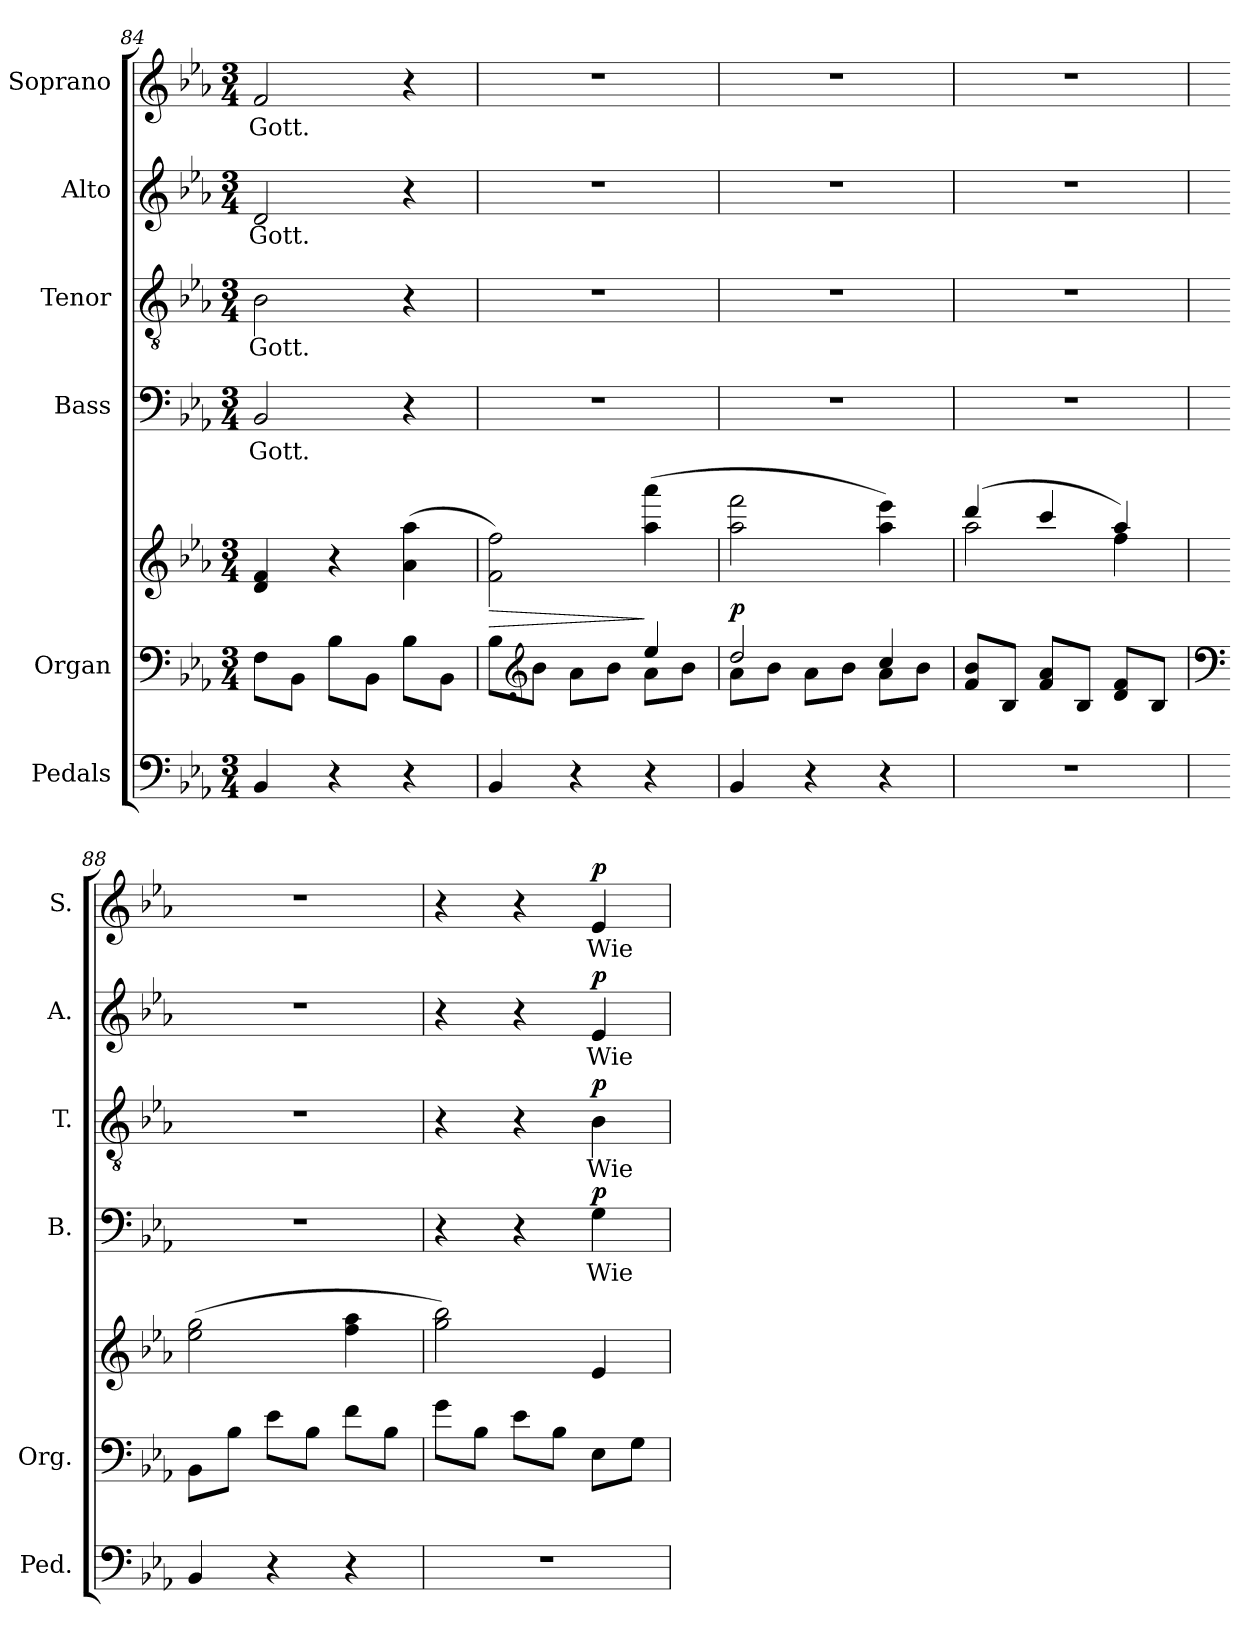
**kern	**kern	**kern	**dynam	**kern	**text	**dynam	**kern	**text	**dynam	**kern	**text	**dynam	**kern	**text	**dynam
*part6	*part5	*part5	*part5	*part4	*part4	*part4	*part3	*part3	*part3	*part2	*part2	*part2	*part1	*part1	*part1
*staff7	*staff6	*staff5	*staff5/6	*staff4	*staff4	*staff4	*staff3	*staff3	*staff3	*staff2	*staff2	*staff2	*staff1	*staff1	*staff1
*I"Pedals	*I"Organ	*	*	*I"Bass	*	*	*I"Tenor	*	*	*I"Alto	*	*	*I"Soprano	*	*
*I'Ped.	*I'Org.	*	*	*I'B.	*	*	*I'T.	*	*	*I'A.	*	*	*I'S.	*	*
*clefF4	*clefF4	*clefG2	*	*clefF4	*	*	*clefGv2	*	*	*clefG2	*	*	*clefG2	*	*
*	*	*	*	*	*	*	*ITrd7c12	*	*	*	*	*	*	*	*
*k[b-e-a-]	*k[b-e-a-]	*k[b-e-a-]	*	*k[b-e-a-]	*	*	*k[b-e-a-]	*	*	*k[b-e-a-]	*	*	*k[b-e-a-]	*	*
*E-:	*E-:	*E-:	*	*E-:	*	*	*E-:	*	*	*E-:	*	*	*E-:	*	*
*M3/4	*M3/4	*M3/4	*	*M3/4	*	*	*M3/4	*	*	*M3/4	*	*	*M3/4	*	*
=84	=84	=84	=84	=84	=84	=84	=84	=84	=84	=84	=84	=84	=84	=84	=84
!	!	!	!	!	!LO:LY:b:color=#000000	!	!	!	!	!	!	!	!	!	!
!	!	!	!	!	!	!	!	!LO:LY:b:color=#000000	!	!	!	!	!	!	!
!	!	!	!	!	!	!	!	!	!	!	!LO:LY:b:color=#000000	!	!	!	!
!	!	!	!	!	!	!	!	!	!	!	!	!	!	!LO:LY:b:color=#000000	!
4BB-i/	8Fi\L	4di/ 4fi	.	2BB-i/	Gott.	.	2BB-i\	Gott.	.	2di/	Gott.	.	2fi/	Gott.	.
.	8BB-i\J	.	.	.	.	.	.	.	.	.	.	.	.	.	.
4r	8B-i\L	4r	.	.	.	.	.	.	.	.	.	.	.	.	.
.	8BB-i\J	.	.	.	.	.	.	.	.	.	.	.	.	.	.
4r	8B-i\L	(4a-i\ 4aa-i	.	4r	.	.	4r	.	.	4r	.	.	4r	.	.
.	8BB-i\J	.	.	.	.	.	.	.	.	.	.	.	.	.	.
=85	=85	=85	=85	=85	=85	=85	=85	=85	=85	=85	=85	=85	=85	=85	=85
*	*^	*	*	*	*	*	*	*	*	*	*	*	*	*	*
!	!	!	!	!LO:HP:b	!LO:N:vis=1	!	!	!LO:N:vis=1	!	!	!LO:N:vis=1	!	!	!LO:N:vis=1	!	!
4BB-i/	2ryy	8B-i\L	2fi\ 2ffi)	>	2.r	.	.	2.r	.	.	2.r	.	.	2.r	.	.
*	*clefG2	*	*	*	*	*	*	*	*	*	*	*	*	*	*	*
.	.	8b-i\J	.	.	.	.	.	.	.	.	.	.	.	.	.	.
4r	.	8a-i\L	.	.	.	.	.	.	.	.	.	.	.	.	.	.
.	.	8b-i\J	.	.	.	.	.	.	.	.	.	.	.	.	.	.
4r	4ee-i/	8a-i\L	(4aa-i\ 4aaa-i	]	.	.	.	.	.	.	.	.	.	.	.	.
.	.	8b-i\J	.	.	.	.	.	.	.	.	.	.	.	.	.	.
=86	=86	=86	=86	=86	=86	=86	=86	=86	=86	=86	=86	=86	=86	=86	=86	=86
!	!	!	!	!	!LO:N:vis=1	!	!	!LO:N:vis=1	!	!	!LO:N:vis=1	!	!	!LO:N:vis=1	!	!
4BB-i/	2ddi/	8a-i\L	2aa-i\ 2fffi	p	2.r	.	.	2.r	.	.	2.r	.	.	2.r	.	.
.	.	8b-i\J	.	.	.	.	.	.	.	.	.	.	.	.	.	.
4r	.	8a-i\L	.	.	.	.	.	.	.	.	.	.	.	.	.	.
.	.	8b-i\J	.	.	.	.	.	.	.	.	.	.	.	.	.	.
4r	4cci/	8a-i\L	4aa-i\ 4eee-i)	.	.	.	.	.	.	.	.	.	.	.	.	.
.	.	8b-i\J	.	.	.	.	.	.	.	.	.	.	.	.	.	.
!!LO:PB:g=z
=87	=87	=87	=87	=87	=87	=87	=87	=87	=87	=87	=87	=87	=87	=87	=87	=87
!LO:N:vis=1	!	!	!	!	!LO:N:vis=1	!	!	!LO:N:vis=1	!	!	!LO:N:vis=1	!	!	!LO:N:vis=1	!	!
*	*v	*v	*^	*	*	*	*	*	*	*	*	*	*	*	*	*
2.r	8fi/ 8b-i/L	(4dddi/	2aa-i\	.	2.r	.	.	2.r	.	.	2.r	.	.	2.r	.	.
.	8B-i/J	.	.	.	.	.	.	.	.	.	.	.	.	.	.	.
.	8fi/ 8a-i/L	4ccci/	.	.	.	.	.	.	.	.	.	.	.	.	.	.
.	8B-i/J	.	.	.	.	.	.	.	.	.	.	.	.	.	.	.
.	8di/ 8fi/L	4aa-i/)	4ffi\	.	.	.	.	.	.	.	.	.	.	.	.	.
.	8B-i/J	.	.	.	.	.	.	.	.	.	.	.	.	.	.	.
*	*	*v	*v	*	*	*	*	*	*	*	*	*	*	*	*	*
=88	=88	=88	=88	=88	=88	=88	=88	=88	=88	=88	=88	=88	=88	=88	=88
*	*clefF4	*	*	*	*	*	*	*	*	*	*	*	*	*	*
!	!	!	!	!LO:N:vis=1	!	!	!LO:N:vis=1	!	!	!LO:N:vis=1	!	!	!LO:N:vis=1	!	!
4BB-i/	8BB-i\L	(2ee-i\ 2ggi	.	2.r	.	.	2.r	.	.	2.r	.	.	2.r	.	.
.	8B-i\J	.	.	.	.	.	.	.	.	.	.	.	.	.	.
4r	8e-i\L	.	.	.	.	.	.	.	.	.	.	.	.	.	.
.	8B-i\J	.	.	.	.	.	.	.	.	.	.	.	.	.	.
4r	8fi\L	4ffi\ 4aa-i	.	.	.	.	.	.	.	.	.	.	.	.	.
.	8B-i\J	.	.	.	.	.	.	.	.	.	.	.	.	.	.
=89	=89	=89	=89	=89	=89	=89	=89	=89	=89	=89	=89	=89	=89	=89	=89
!LO:N:vis=1	!	!	!	!	!	!	!	!	!	!	!	!	!	!	!
2.r	8gi\L	2ggi\ 2bb-i)	.	4r	.	.	4r	.	.	4r	.	.	4r	.	.
.	8B-i\J	.	.	.	.	.	.	.	.	.	.	.	.	.	.
.	8e-i\L	.	.	4r	.	.	4r	.	.	4r	.	.	4r	.	.
.	8B-i\J	.	.	.	.	.	.	.	.	.	.	.	.	.	.
!	!	!	!	!	!LO:LY:b:color=#000000	!	!	!	!	!	!	!	!	!	!
!	!	!	!	!	!	!	!	!LO:LY:b:color=#000000	!	!	!	!	!	!	!
!	!	!	!	!	!	!	!	!	!	!	!LO:LY:b:color=#000000	!	!	!	!
!	!	!	!	!	!	!	!	!	!	!	!	!	!	!LO:LY:b:color=#000000	!
.	8E-i\L	4e-i/	.	4Gi\	Wie	p	4BB-i\	Wie	p	4e-i/	Wie	p	4e-i/	Wie	p
.	8Gi\J	.	.	.	.	.	.	.	.	.	.	.	.	.	.
=	=	=	=	=	=	=	=	=	=	=	=	=	=	=	=
*-	*-	*-	*-	*-	*-	*-	*-	*-	*-	*-	*-	*-	*-	*-	*-
